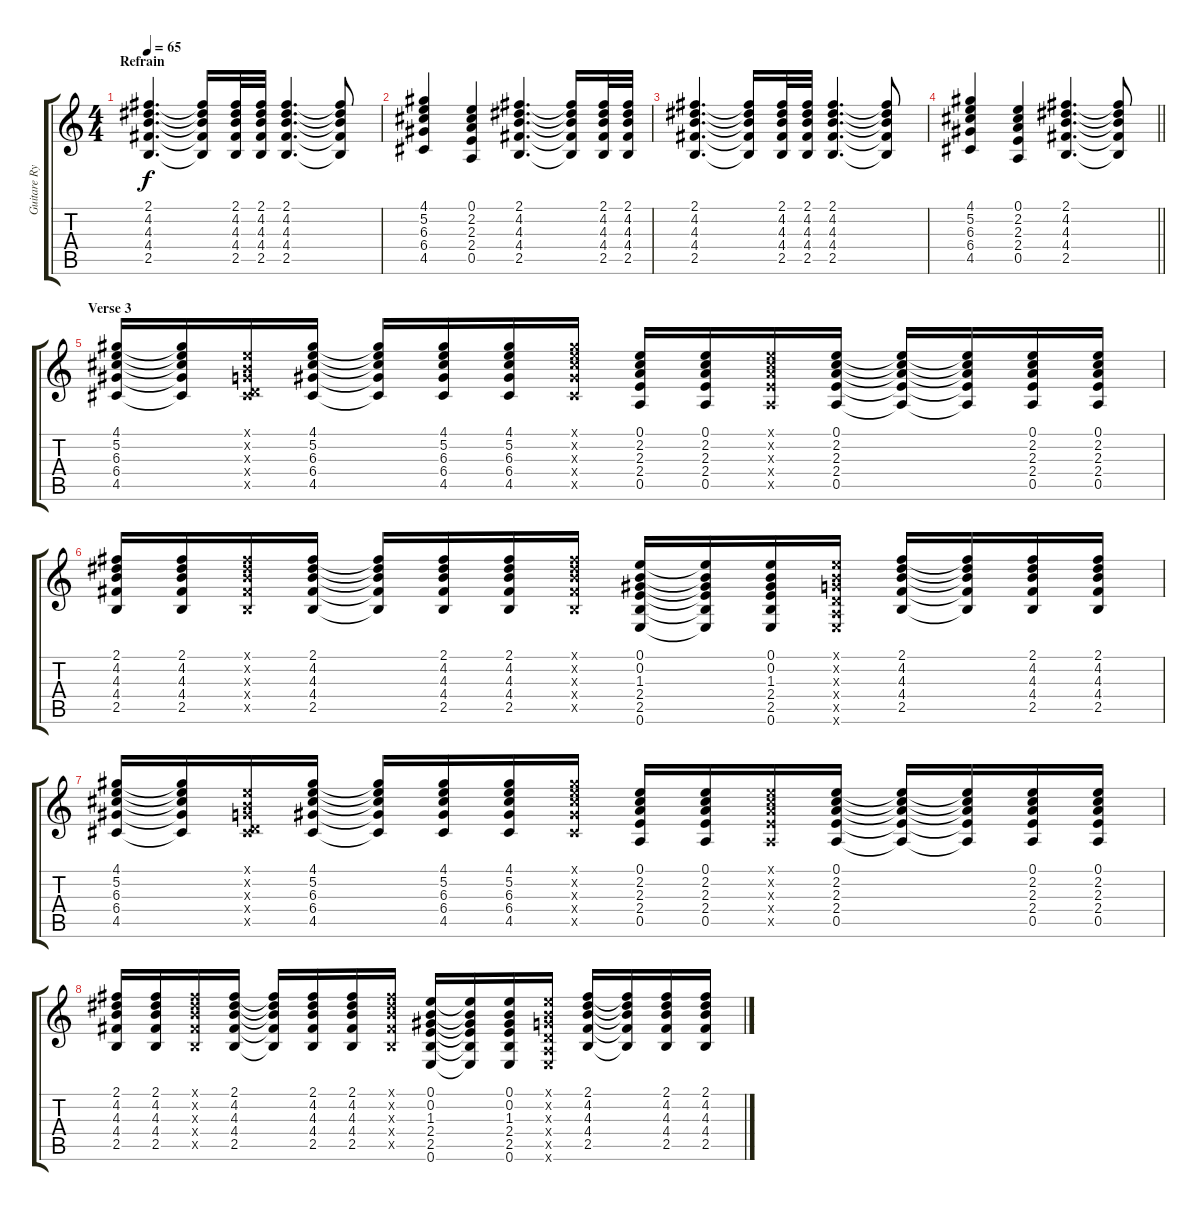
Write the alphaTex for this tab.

\track ("Guitare Rythmique" "Guitare Ry") {instrument electricguitarclean}
\staff {score tabs}
\tuning (E4 B3 G3 D3 A2 E2) {hide}
\ts (4 4)
\section ("" "Refrain")
\tempo 65
\clef g2
\ks c
(2.1 4.2 4.3 4.4 2.5).4{d dy f} (2.1{t} 4.2{t} 4.3{t} 4.4{t} 2.5{t}).16 (2.1 4.2 4.3 4.4 2.5).32 (2.1 4.2 4.3 4.4 2.5).32 (2.1 4.2 4.3 4.4 2.5).4{d} (2.1{t} 4.2{t} 4.3{t} 4.4{t} 2.5{t}).8 |
(4.1 5.2 6.3 6.4 4.5).4 (0.1 2.2 2.3 2.4 0.5).4 (2.1 4.2 4.3 4.4 2.5).4{d} (2.1{t} 4.2{t} 4.3{t} 4.4{t} 2.5{t}).16 (2.1 4.2 4.3 4.4 2.5).32 (2.1 4.2 4.3 4.4 2.5).32 |
(2.1 4.2 4.3 4.4 2.5).4{d} (2.1{t} 4.2{t} 4.3{t} 4.4{t} 2.5{t}).16 (2.1 4.2 4.3 4.4 2.5).32 (2.1 4.2 4.3 4.4 2.5).32 (2.1 4.2 4.3 4.4 2.5).4{d} (2.1{t} 4.2{t} 4.3{t} 4.4{t} 2.5{t}).8 |
\barLineRight lightlight
(4.1 5.2 6.3 6.4 4.5).4 (0.1 2.2 2.3 2.4 0.5).4 (2.1 4.2 4.3 4.4 2.5).4{d} (2.1{t} 4.2{t} 4.3{t} 4.4{t} 2.5{t}).8 |
\section ("" "Verse 3")
(4.1 5.2 6.3 6.4 4.5).16 (4.1{t} 5.2{t} 6.3{t} 6.4{t} 4.5{t}).16 (0.1{x} 0.2{x} 0.3{x} 0.4{x} 4.5{x}).16 (4.1 5.2 6.3 6.4 4.5).16 (4.1{t} 5.2{t} 6.3{t} 6.4{t} 4.5{t}).16 (4.1 5.2 6.3 6.4 4.5).16 (4.1 5.2 6.3 6.4 4.5).16 (4.1{x} 5.2{x} 6.3{x} 6.4{x} 4.5{x}).16 (0.1 2.2 2.3 2.4 0.5).16 (0.1 2.2 2.3 2.4 0.5).16 (0.1{x} 2.2{x} 2.3{x} 2.4{x} 0.5{x}).16 (0.1 2.2 2.3 2.4 0.5).16 (0.1{t} 2.2{t} 2.3{t} 2.4{t} 0.5{t}).16 (0.1{t} 2.2{t} 2.3{t} 2.4{t} 0.5{t}).16 (0.1 2.2 2.3 2.4 0.5).16 (0.1 2.2 2.3 2.4 0.5).16 |
(2.1 4.2 4.3 4.4 2.5).16 (2.1 4.2 4.3 4.4 2.5).16 (2.1{x} 4.2{x} 4.3{x} 4.4{x} 2.5{x}).16 (2.1 4.2 4.3 4.4 2.5).16 (2.1{t} 4.2{t} 4.3{t} 4.4{t} 2.5{t}).16 (2.1 4.2 4.3 4.4 2.5).16 (2.1 4.2 4.3 4.4 2.5).16 (2.1{x} 4.2{x} 4.3{x} 4.4{x} 2.5{x}).16 (0.1 0.2 1.3 2.4 2.5 0.6).16 (0.1{t} 0.2{t} 1.3{t} 2.4{t} 2.5{t} 0.6{t}).16 (0.1 0.2 1.3 2.4 2.5 0.6).16 (0.1{x} 0.2{x} 0.3{x} 0.4{x} 0.5{x} 0.6{x}).16 (2.1 4.2 4.3 4.4 2.5).16 (2.1{t} 4.2{t} 4.3{t} 4.4{t} 2.5{t}).16 (2.1 4.2 4.3 4.4 2.5).16 (2.1 4.2 4.3 4.4 2.5).16 |
(4.1 5.2 6.3 6.4 4.5).16 (4.1{t} 5.2{t} 6.3{t} 6.4{t} 4.5{t}).16 (0.1{x} 0.2{x} 0.3{x} 0.4{x} 4.5{x}).16 (4.1 5.2 6.3 6.4 4.5).16 (4.1{t} 5.2{t} 6.3{t} 6.4{t} 4.5{t}).16 (4.1 5.2 6.3 6.4 4.5).16 (4.1 5.2 6.3 6.4 4.5).16 (4.1{x} 5.2{x} 6.3{x} 6.4{x} 4.5{x}).16 (0.1 2.2 2.3 2.4 0.5).16 (0.1 2.2 2.3 2.4 0.5).16 (0.1{x} 2.2{x} 2.3{x} 2.4{x} 0.5{x}).16 (0.1 2.2 2.3 2.4 0.5).16 (0.1{t} 2.2{t} 2.3{t} 2.4{t} 0.5{t}).16 (0.1{t} 2.2{t} 2.3{t} 2.4{t} 0.5{t}).16 (0.1 2.2 2.3 2.4 0.5).16 (0.1 2.2 2.3 2.4 0.5).16 |
(2.1 4.2 4.3 4.4 2.5).16 (2.1 4.2 4.3 4.4 2.5).16 (2.1{x} 4.2{x} 4.3{x} 4.4{x} 2.5{x}).16 (2.1 4.2 4.3 4.4 2.5).16 (2.1{t} 4.2{t} 4.3{t} 4.4{t} 2.5{t}).16 (2.1 4.2 4.3 4.4 2.5).16 (2.1 4.2 4.3 4.4 2.5).16 (2.1{x} 4.2{x} 4.3{x} 4.4{x} 2.5{x}).16 (0.1 0.2 1.3 2.4 2.5 0.6).16 (0.1{t} 0.2{t} 1.3{t} 2.4{t} 2.5{t} 0.6{t}).16 (0.1 0.2 1.3 2.4 2.5 0.6).16 (0.1{x} 0.2{x} 0.3{x} 0.4{x} 0.5{x} 0.6{x}).16 (2.1 4.2 4.3 4.4 2.5).16 (2.1{t} 4.2{t} 4.3{t} 4.4{t} 2.5{t}).16 (2.1 4.2 4.3 4.4 2.5).16 (2.1 4.2 4.3 4.4 2.5).16
